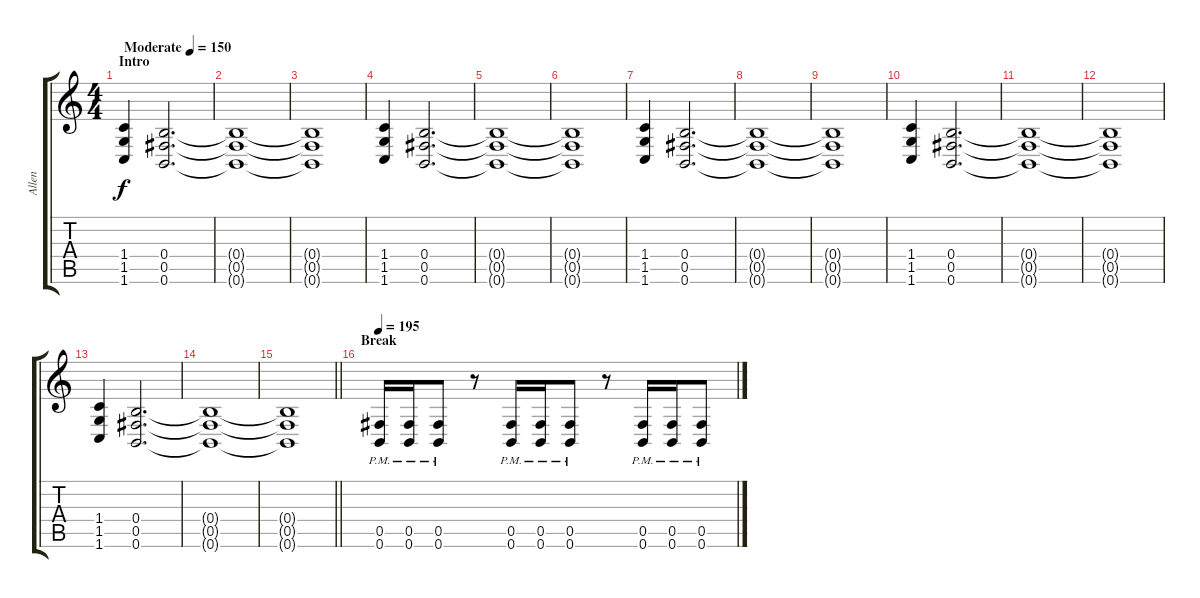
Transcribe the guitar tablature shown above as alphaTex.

\track ("Allen" "Allen") {instrument distortionguitar}
\staff {score tabs}
\tuning (Db4 Ab3 E3 B2 Gb2 B1) {hide}
\ts (4 4)
\section ("" "Intro")
\tempo (150 "Moderate")
\clef g2
\ks c
(1.4 1.5 1.6).4{dy f instrument distortionguitar} (0.4 0.5 0.6).2{d} |
(0.4{t} 0.5{t} 0.6{t}).1 |
(0.4{t} 0.5{t} 0.6{t}).1 |
(1.4 1.5 1.6).4 (0.4 0.5 0.6).2{d} |
(0.4{t} 0.5{t} 0.6{t}).1 |
(0.4{t} 0.5{t} 0.6{t}).1 |
(1.4 1.5 1.6).4 (0.4 0.5 0.6).2{d} |
(0.4{t} 0.5{t} 0.6{t}).1 |
(0.4{t} 0.5{t} 0.6{t}).1 |
(1.4 1.5 1.6).4 (0.4 0.5 0.6).2{d} |
(0.4{t} 0.5{t} 0.6{t}).1 |
(0.4{t} 0.5{t} 0.6{t}).1 |
(1.4 1.5 1.6).4 (0.4 0.5 0.6).2{d} |
(0.4{t} 0.5{t} 0.6{t}).1 |
\barLineRight lightlight
(0.4{t} 0.5{t} 0.6{t}).1 |
\section ("" "Break")
\tempo 195
(0.5{pm} 0.6{pm}).16 (0.5{pm} 0.6{pm}).16 (0.5{pm} 0.6{pm}).8 r.8 (0.5{pm} 0.6{pm}).16 (0.5{pm} 0.6{pm}).16{beam merge} (0.5{pm} 0.6{pm}).8 r.8 (0.5{pm} 0.6{pm}).16 (0.5{pm} 0.6{pm}).16 (0.5{pm} 0.6{pm}).8
